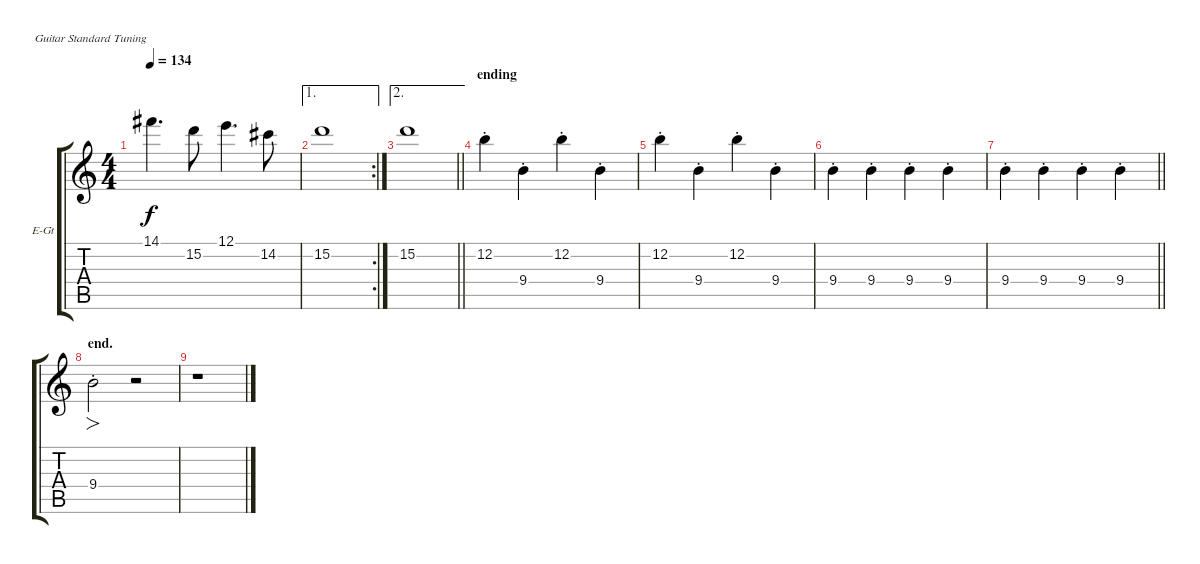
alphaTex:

\bracketExtendMode groupsimilarinstruments
\firstSystemTrackNameOrientation horizontal
\otherSystemsTrackNameOrientation horizontal
\track ("Guitar" "E-Gt") {instrument electricguitarclean}
\staff {score tabs}
\tuning (E4 B3 G3 D3 A2 E2)
\ts (4 4)
\tempo 134
\clef g2
\ks c
14.1.4{d dy f} 15.2.8 12.1.4{d} 14.2.8 |
\ae 1
\rc 2
15.2.1 |
\ae 2
\barLineRight lightlight
15.2.1 |
\section ("" "ending")
12.2{st}.4 9.4{st}.4 12.2{st}.4 9.4{st}.4 |
12.2{st}.4 9.4{st}.4 12.2{st}.4 9.4{st}.4 |
9.4{st}.4 9.4{st}.4 9.4{st}.4 9.4{st}.4 |
\barLineRight lightlight
9.4{st}.4 9.4{st}.4 9.4{st}.4 9.4{st}.4 |
\section ("" "end.")
9.4{st}.2{fo} r.2 |
r.1
